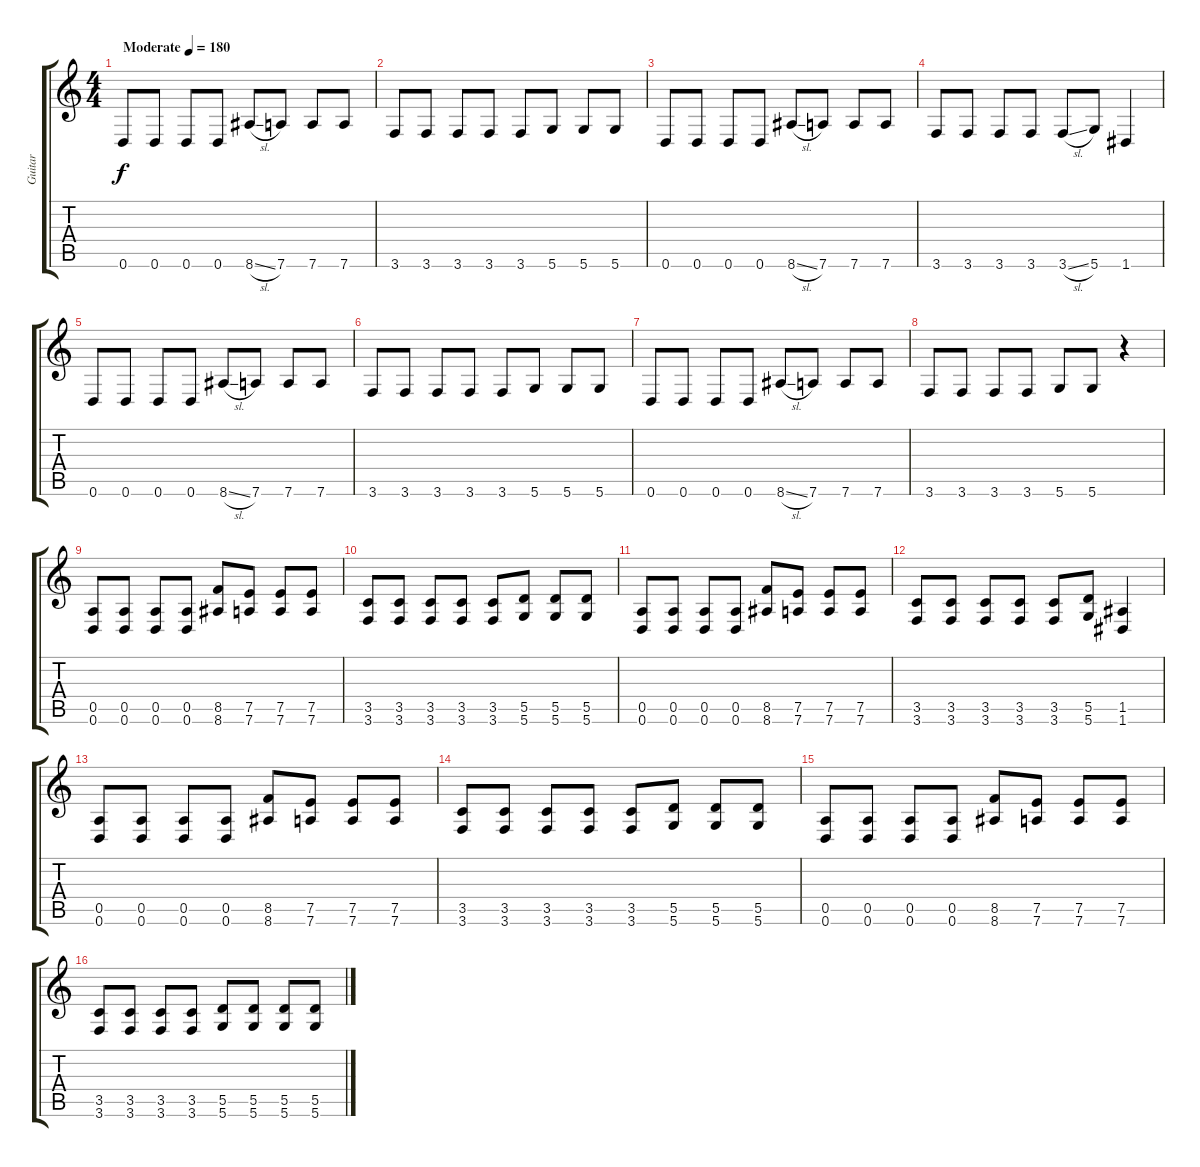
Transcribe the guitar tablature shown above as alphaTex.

\track ("Guitar" "Guitar") {instrument distortionguitar}
\staff {score tabs}
\tuning (E4 B3 G3 D3 A2 D2) {hide}
\ts (4 4)
\tempo (180 "Moderate")
\clef g2
\ks c
0.6.8{dy f instrument distortionguitar} 0.6.8 0.6.8 0.6.8 8.6{sl}.8 7.6.8 7.6.8 7.6.8 |
3.6.8 3.6.8 3.6.8 3.6.8 3.6.8 5.6.8 5.6.8 5.6.8 |
0.6.8 0.6.8 0.6.8 0.6.8 8.6{sl}.8 7.6.8 7.6.8 7.6.8 |
3.6.8 3.6.8 3.6.8 3.6.8 3.6{sl}.8 5.6.8 1.6.4 |
0.6.8 0.6.8 0.6.8 0.6.8 8.6{sl}.8 7.6.8 7.6.8 7.6.8 |
3.6.8 3.6.8 3.6.8 3.6.8 3.6.8 5.6.8 5.6.8 5.6.8 |
0.6.8 0.6.8 0.6.8 0.6.8 8.6{sl}.8 7.6.8 7.6.8 7.6.8 |
3.6.8 3.6.8 3.6.8 3.6.8 5.6.8 5.6.8 r.4 |
(0.5 0.6).8 (0.5 0.6).8 (0.5 0.6).8 (0.5 0.6).8 (8.5 8.6).8 (7.5 7.6).8 (7.5 7.6).8 (7.5 7.6).8 |
(3.5 3.6).8 (3.5 3.6).8 (3.5 3.6).8 (3.5 3.6).8 (3.5 3.6).8 (5.5 5.6).8 (5.5 5.6).8 (5.5 5.6).8 |
(0.5 0.6).8 (0.5 0.6).8 (0.5 0.6).8 (0.5 0.6).8 (8.5 8.6).8 (7.5 7.6).8 (7.5 7.6).8 (7.5 7.6).8 |
(3.5 3.6).8 (3.5 3.6).8 (3.5 3.6).8 (3.5 3.6).8 (3.5 3.6).8 (5.5 5.6).8 (1.5 1.6).4 |
(0.5 0.6).8 (0.5 0.6).8 (0.5 0.6).8 (0.5 0.6).8 (8.5 8.6).8 (7.5 7.6).8 (7.5 7.6).8 (7.5 7.6).8 |
(3.5 3.6).8 (3.5 3.6).8 (3.5 3.6).8 (3.5 3.6).8 (3.5 3.6).8 (5.5 5.6).8 (5.5 5.6).8 (5.5 5.6).8 |
(0.5 0.6).8 (0.5 0.6).8 (0.5 0.6).8 (0.5 0.6).8 (8.5 8.6).8 (7.5 7.6).8 (7.5 7.6).8 (7.5 7.6).8 |
(3.5 3.6).8 (3.5 3.6).8 (3.5 3.6).8 (3.5 3.6).8 (5.5 5.6).8 (5.5 5.6).8 (5.5 5.6).8 (5.5 5.6).8
